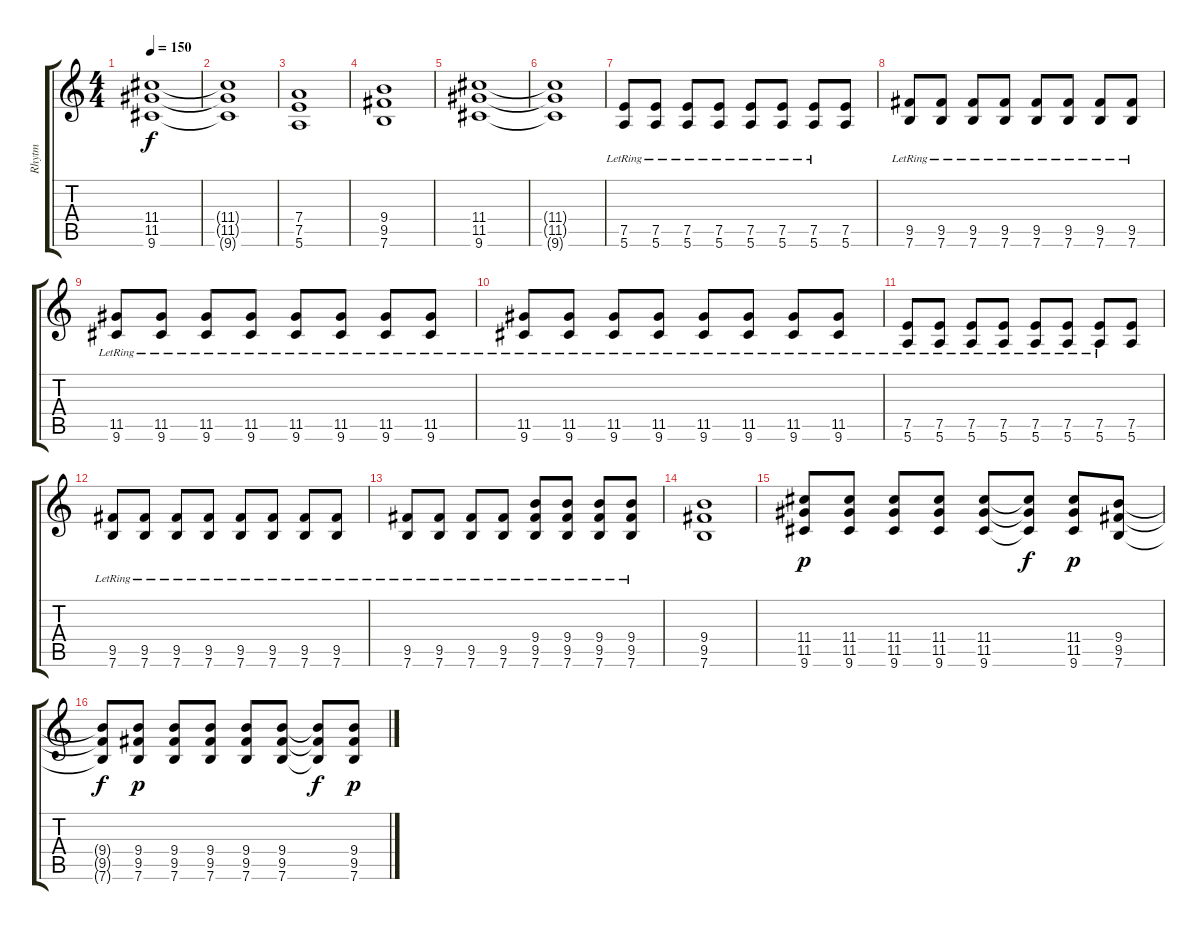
\track ("Rhytm" "Rhytm") {instrument distortionguitar}
\staff {score tabs}
\tuning (E4 B3 G3 D3 A2 E2) {hide}
\ts (4 4)
\tempo 150
\clef g2
\ks c
(11.4 11.5 9.6).1{dy f} |
(11.4{t} 11.5{t} 9.6{t}).1 |
(7.4 7.5 5.6).1 |
(9.4 9.5 7.6).1 |
(11.4 11.5 9.6).1 |
(11.4{t} 11.5{t} 9.6{t}).1 |
(7.5{lr} 5.6{lr}).8 (7.5{lr} 5.6{lr}).8 (7.5{lr} 5.6{lr}).8 (7.5{lr} 5.6{lr}).8 (7.5{lr} 5.6{lr}).8 (7.5{lr} 5.6{lr}).8 (7.5{lr} 5.6{lr}).8 (7.5 5.6).8 |
(9.5{lr} 7.6{lr}).8 (9.5{lr} 7.6{lr}).8 (9.5{lr} 7.6{lr}).8 (9.5{lr} 7.6{lr}).8 (9.5{lr} 7.6{lr}).8 (9.5{lr} 7.6{lr}).8 (9.5{lr} 7.6{lr}).8 (9.5{lr} 7.6{lr}).8 |
(11.5{lr} 9.6{lr}).8 (11.5{lr} 9.6{lr}).8 (11.5{lr} 9.6{lr}).8 (11.5{lr} 9.6{lr}).8 (11.5{lr} 9.6{lr}).8 (11.5{lr} 9.6{lr}).8 (11.5{lr} 9.6{lr}).8 (11.5{lr} 9.6{lr}).8 |
(11.5{lr} 9.6{lr}).8 (11.5{lr} 9.6{lr}).8 (11.5{lr} 9.6{lr}).8 (11.5{lr} 9.6{lr}).8 (11.5{lr} 9.6{lr}).8 (11.5{lr} 9.6{lr}).8 (11.5{lr} 9.6{lr}).8 (11.5{lr} 9.6{lr}).8 |
(7.5{lr} 5.6{lr}).8 (7.5{lr} 5.6{lr}).8 (7.5{lr} 5.6{lr}).8 (7.5{lr} 5.6{lr}).8 (7.5{lr} 5.6{lr}).8 (7.5{lr} 5.6{lr}).8 (7.5{lr} 5.6{lr}).8 (7.5 5.6).8 |
(9.5{lr} 7.6{lr}).8 (9.5{lr} 7.6{lr}).8 (9.5{lr} 7.6{lr}).8 (9.5{lr} 7.6{lr}).8 (9.5{lr} 7.6{lr}).8 (9.5{lr} 7.6{lr}).8 (9.5{lr} 7.6{lr}).8 (9.5{lr} 7.6{lr}).8 |
(9.5{lr} 7.6{lr}).8 (9.5{lr} 7.6{lr}).8 (9.5{lr} 7.6{lr}).8 (9.5{lr} 7.6{lr}).8 (9.4 9.5{lr} 7.6{lr}).8 (9.4 9.5{lr} 7.6{lr}).8 (9.4 9.5{lr} 7.6{lr}).8 (9.4 9.5{lr} 7.6{lr}).8 |
(9.4 9.5 7.6).1 |
(11.4 11.5 9.6).8{dy p} (11.4 11.5 9.6).8 (11.4 11.5 9.6).8 (11.4 11.5 9.6).8 (11.4 11.5 9.6).8 (11.4{t} 11.5{t} 9.6{t}).8{dy f} (11.4 11.5 9.6).8{dy p} (9.4 9.5 7.6).8 |
(9.4{t} 9.5{t} 7.6{t}).8{dy f} (9.4 9.5 7.6).8{dy p} (9.4 9.5 7.6).8 (9.4 9.5 7.6).8 (9.4 9.5 7.6).8 (9.4 9.5 7.6).8 (9.4{t} 9.5{t} 7.6{t}).8{dy f} (9.4 9.5 7.6).8{dy p}
